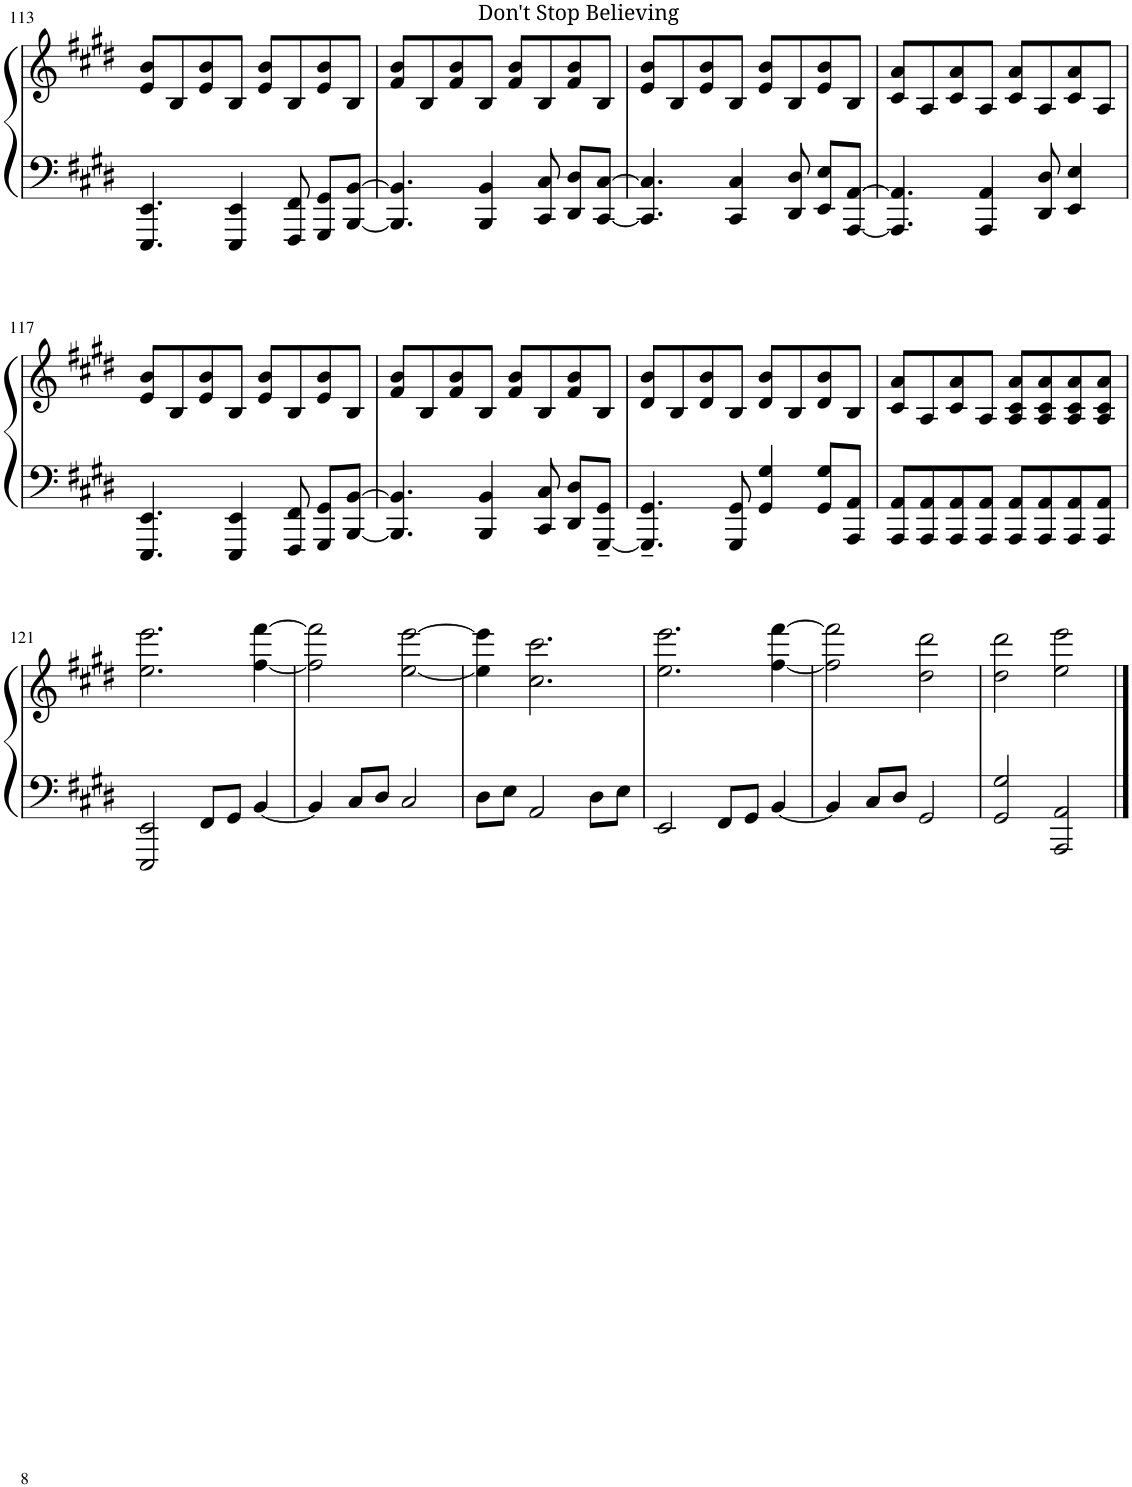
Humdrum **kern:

**kern	**kern
*part1	*part1
*staff2	*staff1
*I"Piano	*
*I'Pno	*
!!LO:PB:g=z
*clefF4	*clefG2
*k[f#c#g#d#]	*k[f#c#g#d#]
*M2/2	*M2/2
=113	=113
4.EEE/ 4.EE/	8e/ 8b/L
.	8B/
.	8e/ 8b/
4EEE/ 4EE/	8B/J
.	8e/ 8b/L
8FFF#/ 8FF#/	8B/
8GGG#/ 8GG#/L	8e/ 8b/
[<8BBB/ [>8BB/J	8B/J
=114	=114
4.BBB/] 4.BB/]	8f#/ 8b/L
.	8B/
.	8f#/ 8b/
!	!LO:TX:a:t=Don't Stop Believing
4BBB/ 4BB/	8B/J
.	8f#/ 8b/L
8CC#/ 8C#/	8B/
8DD#/ 8D#/L	8f#/ 8b/
[<8CC#/ [>8C#/J	8B/J
=115	=115
4.CC#/] 4.C#/]	8e/ 8b/L
.	8B/
.	8e/ 8b/
4CC#/ 4C#/	8B/J
.	8e/ 8b/L
8DD#/ 8D#/	8B/
8EE/ 8E/L	8e/ 8b/
[<8AAA/ [>8AA/J	8B/J
=116	=116
4.AAA/] 4.AA/]	8c#/ 8a/L
.	8A/
.	8c#/ 8a/
4AAA/ 4AA/	8A/J
.	8c#/ 8a/L
8DD#/ 8D#/	8A/
4EE/ 4E/	8c#/ 8a/
.	8A/J
!!LO:LB:g=z
=117	=117
4.EEE/ 4.EE/	8e/ 8b/L
.	8B/
.	8e/ 8b/
4EEE/ 4EE/	8B/J
.	8e/ 8b/L
8FFF#/ 8FF#/	8B/
8GGG#/ 8GG#/L	8e/ 8b/
[<8BBB/ [>8BB/J	8B/J
=118	=118
4.BBB/] 4.BB/]	8f#/ 8b/L
.	8B/
.	8f#/ 8b/
4BBB/ 4BB/	8B/J
.	8f#/ 8b/L
8CC#/ 8C#/	8B/
8DD#/ 8D#/L	8f#/ 8b/
[<8GGG#/~ 8GG#/~J	8B/J
=119	=119
4.GGG#/]~ 4.GG#/~	8d#/ 8b/L
.	8B/
.	8d#/ 8b/
8GGG#/ 8GG#/	8B/J
4GG#/ 4G#/	8d#/ 8b/L
.	8B/
8GG#/ 8G#/L	8d#/ 8b/
8AAA/ 8AA/J	8B/J
=120	=120
8AAA/ 8AA/L	8c#/ 8a/L
8AAA/ 8AA/	8A/
8AAA/ 8AA/	8c#/ 8a/
8AAA/ 8AA/J	8A/J
8AAA/ 8AA/L	8A/ 8c#/ 8a/L
8AAA/ 8AA/	8A/ 8c#/ 8a/
8AAA/ 8AA/	8A/ 8c#/ 8a/
8AAA/ 8AA/J	8A/ 8c#/ 8a/J
!!LO:LB:g=z
=121	=121
2EEE/ 2EE/	2.ee\ 2.eee\
8FF#/L	.
8GG#/J	.
[<4BB/	[<4ff#\ [>4fff#\
=122	=122
4BB/]	2ff#\] 2fff#\]
8C#/L	.
8D#/J	.
2C#/	[<2ee\ [>2eee\
=123	=123
8D#\L	4ee\] 4eee\]
8E\J	.
2AA/	2.cc#\ 2.ccc#\
8D#\L	.
8E\J	.
=124	=124
2EE/	2.ee\ 2.eee\
8FF#/L	.
8GG#/J	.
[4BB/	[<4ff#\ [>4fff#\
=125	=125
4BB/]	2ff#\] 2fff#\]
8C#/L	.
8D#/J	.
2GG#/	2dd#\ 2ddd#\
=126	=126
2GG#/ 2G#/	2dd#\ 2ddd#\
2AAA/ 2AA/	2ee\ 2eee\
==	==
*-	*-
